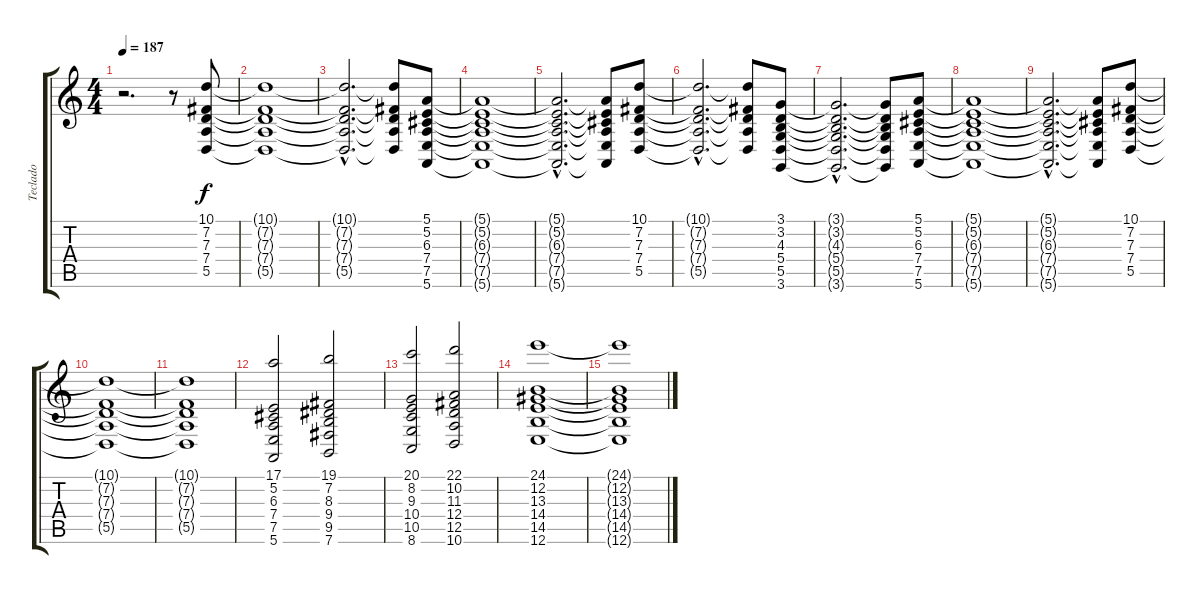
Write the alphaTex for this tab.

\track ("Teclado" "Teclado") {instrument stringensemble1}
\staff {score tabs}
\tuning (E4 B3 G3 D3 A2 E2) {hide}
\ts (4 4)
\tempo 187
\clef g2
\ks c
r.2{d dy f} r.8 (10.1 7.2 7.3 7.4 5.5).8 |
(10.1{t} 7.2{t} 7.3{t} 7.4{t} 5.5{t}).1 |
(10.1{hac t} 7.2{hac t} 7.3{hac t} 7.4{hac t} 5.5{hac t}).2{d} (10.1{t} 7.2{t} 7.3{t} 7.4{t} 5.5{t}).8 (5.1 5.2 6.3 7.4 7.5 5.6).8 |
(5.1{t} 5.2{t} 6.3{t} 7.4{t} 7.5{t} 5.6{t}).1 |
(5.1{hac t} 5.2{hac t} 6.3{hac t} 7.4{hac t} 7.5{hac t} 5.6{hac t}).2{d} (5.1{t} 5.2{t} 6.3{t} 7.4{t} 7.5{t} 5.6{t}).8 (10.1 7.2 7.3 7.4 5.5).8 |
(10.1{hac t} 7.2{hac t} 7.3{hac t} 7.4{hac t} 5.5{hac t}).2{d} (10.1{t} 7.2{t} 7.3{t} 7.4{t} 5.5{t}).8 (3.1 3.2 4.3 5.4 5.5 3.6).8 |
(3.1{hac t} 3.2{hac t} 4.3{hac t} 5.4{hac t} 5.5{hac t} 3.6{hac t}).2{d} (3.1{t} 3.2{t} 4.3{t} 5.4{t} 5.5{t} 3.6{t}).8 (5.1 5.2 6.3 7.4 7.5 5.6).8 |
(5.1{t} 5.2{t} 6.3{t} 7.4{t} 7.5{t} 5.6{t}).1 |
(5.1{hac t} 5.2{hac t} 6.3{hac t} 7.4{hac t} 7.5{hac t} 5.6{hac t}).2{d} (5.1{t} 5.2{t} 6.3{t} 7.4{t} 7.5{t} 5.6{t}).8 (10.1 7.2 7.3 7.4 5.5).8 |
(10.1{t} 7.2{t} 7.3{t} 7.4{t} 5.5{t}).1 |
(10.1{t} 7.2{t} 7.3{t} 7.4{t} 5.5{t}).1 |
(17.1 5.2 6.3 7.4 7.5 5.6).2 (19.1 7.2 8.3 9.4 9.5 7.6).2 |
(20.1 8.2 9.3 10.4 10.5 8.6).2 (22.1 10.2 11.3 12.4 12.5 10.6).2 |
(24.1 12.2 13.3 14.4 14.5 12.6).1 |
(24.1{t} 12.2{t} 13.3{t} 14.4{t} 14.5{t} 12.6{t}).1
